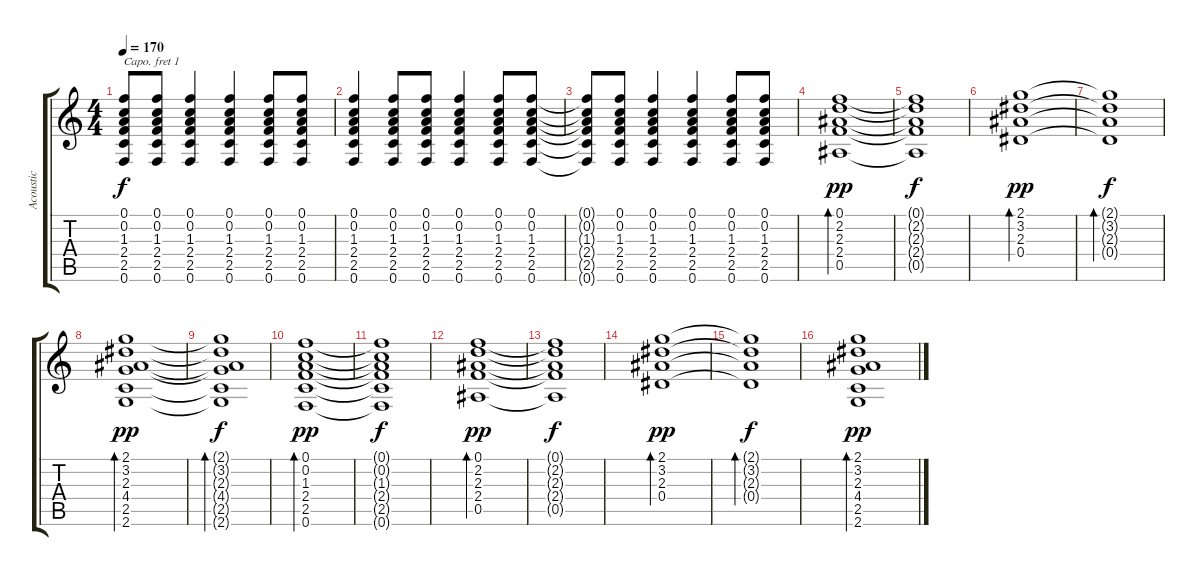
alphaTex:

\track ("Acoustic" "Acoustic") {instrument acousticguitarsteel}
\staff {score tabs}
\capo 1
\tuning (E4 B3 G3 D3 A2 E2) {hide}
\ts (4 4)
\tempo 170
\clef g2
\ks c
(0.1{t} 0.2{t} 1.3{t} 2.4{t} 2.5{t} 0.6{t}).8{dy f} (0.1 0.2 1.3 2.4 2.5 0.6).8 (0.1 0.2 1.3 2.4 2.5 0.6).4 (0.1 0.2 1.3 2.4 2.5 0.6).4 (0.1 0.2 1.3 2.4 2.5 0.6).8 (0.1 0.2 1.3 2.4 2.5 0.6).8 |
(0.1 0.2 1.3 2.4 2.5 0.6).4 (0.1 0.2 1.3 2.4 2.5 0.6).8 (0.1 0.2 1.3 2.4 2.5 0.6).8 (0.1 0.2 1.3 2.4 2.5 0.6).4 (0.1 0.2 1.3 2.4 2.5 0.6).8 (0.1 0.2 1.3 2.4 2.5 0.6).8 |
(0.1{t} 0.2{t} 1.3{t} 2.4{t} 2.5{t} 0.6{t}).8 (0.1 0.2 1.3 2.4 2.5 0.6).8 (0.1 0.2 1.3 2.4 2.5 0.6).4 (0.1 0.2 1.3 2.4 2.5 0.6).4 (0.1 0.2 1.3 2.4 2.5 0.6).8 (0.1 0.2 1.3 2.4 2.5 0.6).8 |
(0.1 2.2 2.3 2.4 0.5).1{bd 480 dy pp} |
(0.1{t} 2.2{t} 2.3{t} 2.4{t} 0.5{t}).1{dy f} |
(2.1 3.2 2.3 0.4).1{bd 480 dy pp} |
(2.1{t} 3.2{t} 2.3{t} 0.4{t}).1{bd 480 dy f} |
(2.1 3.2 2.3 4.4 2.5 2.6).1{bd 480 dy pp} |
(2.1{t} 3.2{t} 2.3{t} 4.4{t} 2.5{t} 2.6{t}).1{bd 480 dy f} |
(0.1 0.2 1.3 2.4 2.5 0.6).1{bd 480 dy pp} |
(0.1{t} 0.2{t} 1.3{t} 2.4{t} 2.5{t} 0.6{t}).1{dy f} |
(0.1 2.2 2.3 2.4 0.5).1{bd 480 dy pp} |
(0.1{t} 2.2{t} 2.3{t} 2.4{t} 0.5{t}).1{dy f} |
(2.1 3.2 2.3 0.4).1{bd 480 dy pp} |
(2.1{t} 3.2{t} 2.3{t} 0.4{t}).1{bd 480 dy f} |
(2.1 3.2 2.3 4.4 2.5 2.6).1{bd 480 dy pp}
